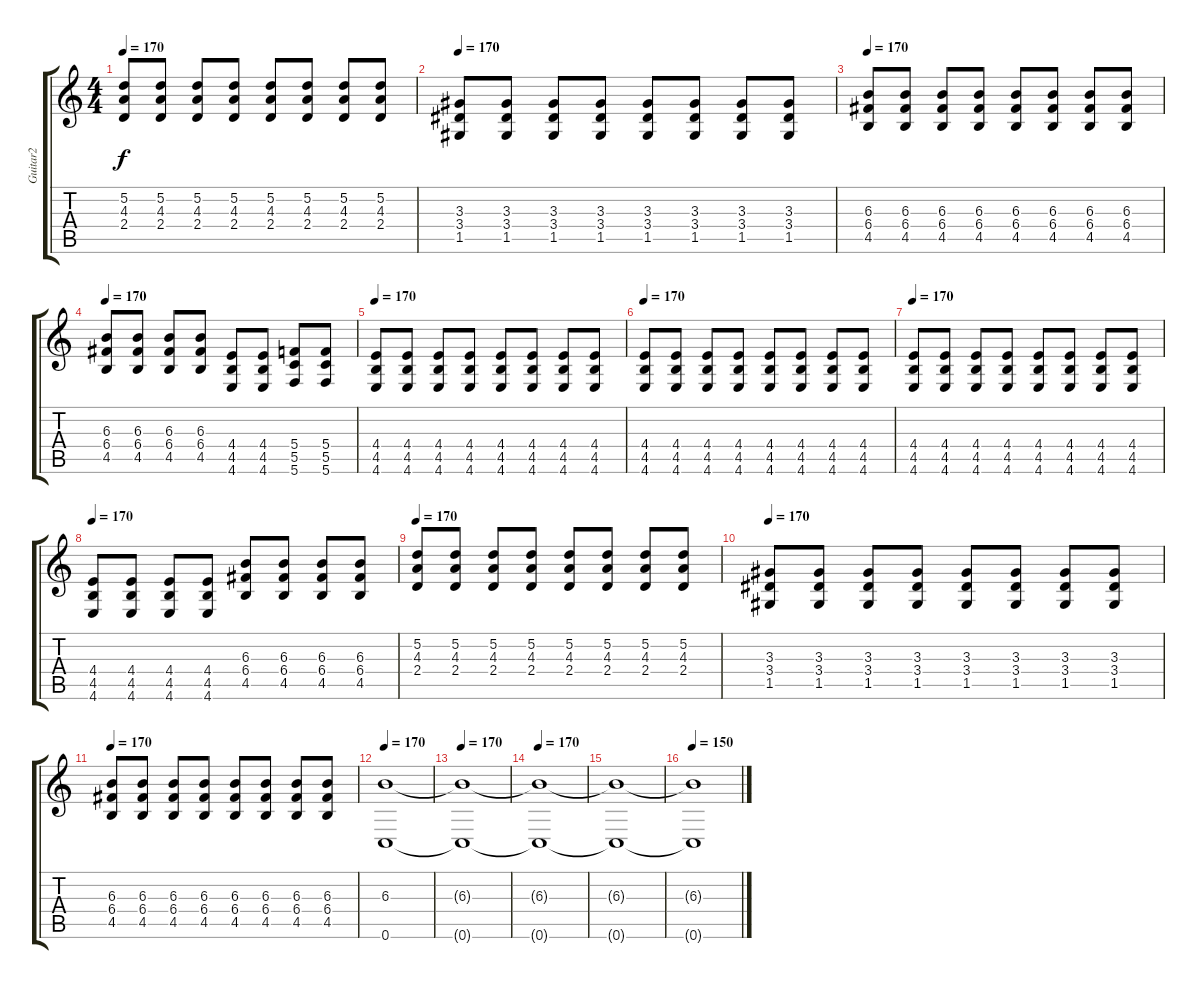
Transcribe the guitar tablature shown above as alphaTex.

\track ("Guitar2" "Guitar2") {instrument distortionguitar}
\staff {score tabs}
\tuning (D4 A3 F3 C3 G2 C2) {hide}
\ts (4 4)
\tempo 170
\clef g2
\ks c
(5.2 4.3 2.4).8{dy f} (5.2 4.3 2.4).8 (5.2 4.3 2.4).8 (5.2 4.3 2.4).8 (5.2 4.3 2.4).8 (5.2 4.3 2.4).8 (5.2 4.3 2.4).8 (5.2 4.3 2.4).8 |
\tempo 170
(3.3 3.4 1.5).8 (3.3 3.4 1.5).8 (3.3 3.4 1.5).8 (3.3 3.4 1.5).8 (3.3 3.4 1.5).8 (3.3 3.4 1.5).8 (3.3 3.4 1.5).8 (3.3 3.4 1.5).8 |
\tempo 170
(6.3 6.4 4.5).8 (6.3 6.4 4.5).8 (6.3 6.4 4.5).8 (6.3 6.4 4.5).8 (6.3 6.4 4.5).8 (6.3 6.4 4.5).8 (6.3 6.4 4.5).8 (6.3 6.4 4.5).8 |
\tempo 170
(6.3 6.4 4.5).8 (6.3 6.4 4.5).8 (6.3 6.4 4.5).8 (6.3 6.4 4.5).8 (4.4 4.5 4.6).8 (4.4 4.5 4.6).8 (5.4 5.5 5.6).8 (5.4 5.5 5.6).8 |
\tempo 170
(4.4 4.5 4.6).8 (4.4 4.5 4.6).8 (4.4 4.5 4.6).8 (4.4 4.5 4.6).8 (4.4 4.5 4.6).8 (4.4 4.5 4.6).8 (4.4 4.5 4.6).8 (4.4 4.5 4.6).8 |
\tempo 170
(4.4 4.5 4.6).8 (4.4 4.5 4.6).8 (4.4 4.5 4.6).8 (4.4 4.5 4.6).8 (4.4 4.5 4.6).8 (4.4 4.5 4.6).8 (4.4 4.5 4.6).8 (4.4 4.5 4.6).8 |
\tempo 170
(4.4 4.5 4.6).8{volume 15 instrument overdrivenguitar} (4.4 4.5 4.6).8 (4.4 4.5 4.6).8 (4.4 4.5 4.6).8 (4.4 4.5 4.6).8 (4.4 4.5 4.6).8 (4.4 4.5 4.6).8 (4.4 4.5 4.6).8 |
\tempo 170
(4.4 4.5 4.6).8 (4.4 4.5 4.6).8 (4.4 4.5 4.6).8 (4.4 4.5 4.6).8 (6.3 6.4 4.5).8 (6.3 6.4 4.5).8 (6.3 6.4 4.5).8 (6.3 6.4 4.5).8 |
\tempo 170
(5.2 4.3 2.4).8 (5.2 4.3 2.4).8 (5.2 4.3 2.4).8 (5.2 4.3 2.4).8 (5.2 4.3 2.4).8 (5.2 4.3 2.4).8 (5.2 4.3 2.4).8 (5.2 4.3 2.4).8 |
\tempo 170
(3.3 3.4 1.5).8 (3.3 3.4 1.5).8 (3.3 3.4 1.5).8 (3.3 3.4 1.5).8 (3.3 3.4 1.5).8 (3.3 3.4 1.5).8 (3.3 3.4 1.5).8 (3.3 3.4 1.5).8 |
\tempo 170
(6.3 6.4 4.5).8 (6.3 6.4 4.5).8 (6.3 6.4 4.5).8 (6.3 6.4 4.5).8 (6.3 6.4 4.5).8 (6.3 6.4 4.5).8 (6.3 6.4 4.5).8 (6.3 6.4 4.5).8 |
\tempo 170
(6.3 0.6).1{instrument helicopter} |
\tempo 170
(6.3{t} 0.6{t}).1 |
\tempo 170
(6.3{t} 0.6{t}).1 |
(6.3{t} 0.6{t}).1{volume 4} |
\tempo 150
(6.3{t} 0.6{t}).1
